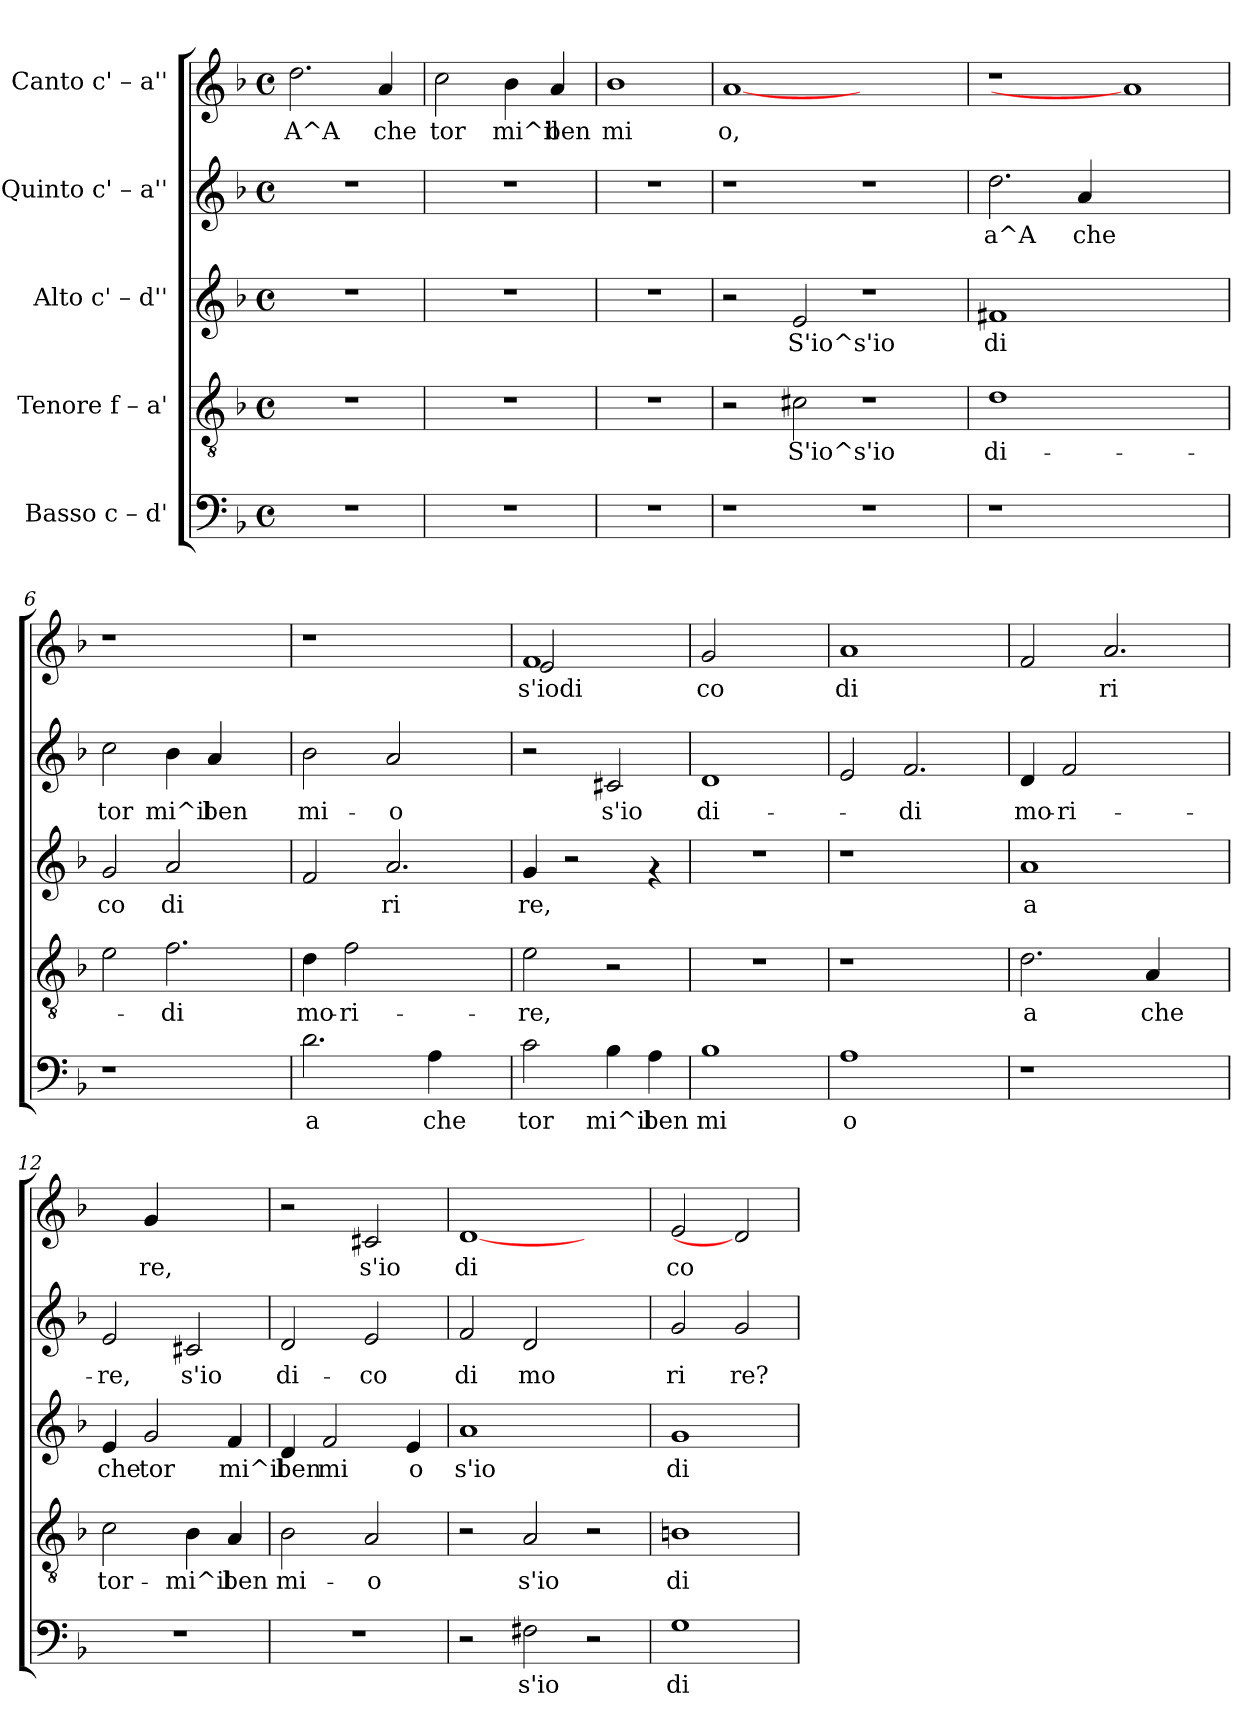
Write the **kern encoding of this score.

**kern	**text	**kern	**text	**kern	**text	**kern	**text	**kern	**text
*part5	*part5	*part4	*part4	*part3	*part3	*part2	*part2	*part1	*part1
*staff5	*staff5	*staff4	*staff4	*staff3	*staff3	*staff2	*staff2	*staff1	*staff1
*I"Basso  c – d'	*	*I"Tenore  f – a'	*	*I"Alto  c' – d''	*	*I"Quinto  c' – a''	*	*I"Canto  c' – a''	*
!!LO:PB:g=z
*stria5	*	*stria5	*	*stria5	*	*stria5	*	*stria5	*
*clefF4	*	*clefGv2	*	*clefG2	*	*clefG2	*	*clefG2	*
*k[b-]	*	*k[b-]	*	*k[b-]	*	*k[b-]	*	*k[b-]	*
*F:	*	*F:	*	*F:	*	*F:	*	*F:	*
*M4/4	*	*M4/4	*	*M4/4	*	*M4/4	*	*M4/4	*
*met(c)	*	*met(c)	*	*met(c)	*	*met(c)	*	*met(c)	*
=1	=1	=1	=1	=1	=1	=1	=1	=1	=1
!	!	!	!	!	!	!	!	!	!LO:LY:b:rj
1r	.	1r	.	1r	.	1r	.	2.dd\	A^A
!	!	!	!	!	!	!	!	!	!LO:LY:b:rj
.	.	.	.	.	.	.	.	4a/	che
=2	=2	=2	=2	=2	=2	=2	=2	=2	=2
!	!	!	!	!	!	!	!	!	!LO:LY:b:rj
1r	.	1r	.	1r	.	1r	.	2cc\	tor
!	!	!	!	!	!	!	!	!	!LO:LY:b:rj
.	.	.	.	.	.	.	.	4b-\	mi^il
!	!	!	!	!	!	!	!	!	!LO:LY:b:rj
.	.	.	.	.	.	.	.	4a/	ben
=3	=3	=3	=3	=3	=3	=3	=3	=3	=3
!	!	!	!	!	!	!	!	!	!LO:LY:b:rj
1r	.	1r	.	1r	.	1r	.	1b-	mi
=4	=4	=4	=4	=4	=4	=4	=4	=4	=4
!	!	!	!	!	!	!	!	!	!LO:LY:b:rj
1r	.	2r	.	2r	.	1r	.	[1a	o,
!	!	!	!LO:LY:b:rj	!	!LO:LY:b:rj	!	!	!	!
.	.	2c#X\	S'io^s'io	2e/	S'io^s'io	.	.	.	.
1r	.	1r	.	1r	.	1r	.	1ryy	.
=5	=5	=5	=5	=5	=5	=5	=5	=5	=5
!	!	!	!LO:LY:b:rj	!	!LO:LY:b:rj	!	!LO:LY:b:cj	!	!
1r	.	1d	di-	1f#X	di	2.dd\	a^A	1r	.
!	!	!	!	!	!	!	!LO:LY:b:cj	!	!
.	.	.	.	.	.	4a/	che	.	.
1ryy	.	1ryy	.	1ryy	.	1ryy	.	1a]	.
=6	=6	=6	=6	=6	=6	=6	=6	=6	=6
!	!	!	!	!	!LO:LY:b:rj	!	!LO:LY:b:cj	!	!
1r	.	2e\	.	2g/	co	2cc\	tor	1r	.
!	!	!	!LO:LY:b:rj	!	!LO:LY:b:rj	!	!LO:LY:b:cj	!	!
.	.	2.f\	-di	2a/	di	4b-\	mi^il	.	.
!	!	!	!	!	!	!	!LO:LY:b:cj	!	!
.	.	.	.	.	.	4a/	ben	.	.
4ryy	.	.	.	4ryy	.	4ryy	.	4ryy	.
!!LO:LB:g=z
=7	=7	=7	=7	=7	=7	=7	=7	=7	=7
!	!LO:LY:b:cj	!	!LO:LY:b:rj	!	!	!	!LO:LY:b:cj	!	!
2.d\	a	4d\	mo-	2f/	.	2b-\	mi-	1r	.
!	!	!	!LO:LY:b:rj	!	!	!	!	!	!
.	.	2f\	-ri-	.	.	.	.	.	.
!	!	!	!	!	!LO:LY:b:rj	!	!LO:LY:b:cj	!	!
.	.	.	.	2.a/	ri	2a/	-o	.	.
!	!LO:LY:b:cj	!	!	!	!	!	!	!	!
4A\	che	2ryy	.	.	.	.	.	.	.
4ryy	.	.	.	.	.	4ryy	.	4ryy	.
=8	=8	=8	=8	=8	=8	=8	=8	=8	=8
!	!LO:LY:b:cj	!	!LO:LY:b:rj	!	!LO:LY:b:rj	!	!	!	!LO:LY:b:rj
*	*	*	*	*	*	*	*	*^	*
2c\	tor	2e\	-re,	4g/	re,	2r	.	1f	2e/	s'iodi
.	.	.	.	2r	.	.	.	.	.	.
!	!LO:LY:b:cj	!	!	!	!	!	!LO:LY:b:cj	!	!	!
4B-\	mi^il	2r	.	.	.	2c#X/	s'io	.	2ryy	.
!	!LO:LY:b:cj	!	!	!	!	!	!	!	!	!
4A\	ben	.	.	4rf	.	.	.	.	.	.
*	*	*	*	*	*	*	*	*v	*v	*
=9	=9	=9	=9	=9	=9	=9	=9	=9	=9
!	!LO:LY:b:cj	!	!	!	!	!	!LO:LY:b:cj	!	!LO:LY:b:rj
1B-	mi	1r	.	1r	.	1d	di-	2g/	co
.	.	.	.	.	.	.	.	2ryy	.
=10	=10	=10	=10	=10	=10	=10	=10	=10	=10
!	!LO:LY:b:cj	!	!	!	!	!	!	!	!LO:LY:b:rj
1A	o	1r	.	1r	.	2e/	.	1a	di
!	!	!	!	!	!	!	!LO:LY:b:cj	!	!
.	.	.	.	.	.	2.f/	-di	.	.
4ryy	.	4ryy	.	4ryy	.	.	.	4ryy	.
=11	=11	=11	=11	=11	=11	=11	=11	=11	=11
!	!	!	!LO:LY:b:rj	!	!LO:LY:b:rj	!	!LO:LY:b:cj	!	!
1r	.	2.d\	a	1a	a	4d/	mo-	2f/	.
!	!	!	!	!	!	!	!LO:LY:b:cj	!	!
.	.	.	.	.	.	2f/	-ri-	.	.
!	!	!	!	!	!	!	!	!	!LO:LY:b:rj
.	.	.	.	.	.	.	.	2.a/	ri
!	!	!	!LO:LY:b:rj	!	!	!	!	!	!
.	.	4A/	che	.	.	2ryy	.	.	.
4ryy	.	4ryy	.	4ryy	.	.	.	.	.
=12	=12	=12	=12	=12	=12	=12	=12	=12	=12
!	!	!	!LO:LY:b:rj	!	!LO:LY:b:rj	!	!LO:LY:b:cj	!	!
1r	.	2c\	tor-	4e/	che	2e/	-re,	4ryy	.
!	!	!	!	!	!LO:LY:b:rj	!	!	!	!LO:LY:b:rj
.	.	.	.	2g/	tor	.	.	4g/	re,
!	!	!	!LO:LY:b:rj	!	!	!	!LO:LY:b:cj	!	!
.	.	4B-\	-mi^il	.	.	2c#X/	s'io	2ryy	.
!	!	!	!LO:LY:b:rj	!	!LO:LY:b:rj	!	!	!	!
.	.	4A/	ben	4f/	mi^il	.	.	.	.
=13	=13	=13	=13	=13	=13	=13	=13	=13	=13
!	!	!	!LO:LY:b:rj	!	!LO:LY:b:rj	!	!LO:LY:b:cj	!	!
1r	.	2B-\	mi-	4d/	ben	2d/	di-	2r	.
!	!	!	!	!	!LO:LY:b:rj	!	!	!	!
.	.	.	.	2f/	mi	.	.	.	.
!	!	!	!LO:LY:b:rj	!	!	!	!LO:LY:b:cj	!	!LO:LY:b:rj
.	.	2A/	-o	.	.	2e/	-co	2c#X/	s'io
!	!	!	!	!	!LO:LY:b:rj	!	!	!	!
.	.	.	.	4e/	o	.	.	.	.
!!LO:PB:g=z
=14	=14	=14	=14	=14	=14	=14	=14	=14	=14
!	!	!	!	!	!LO:LY:b:rj	!	!LO:LY:b:cj	!	!LO:LY:b:rj
2r	.	2r	.	1a	s'io	2f/	di	[1d	di
!	!LO:LY:b:cj	!	!LO:LY:b:rj	!	!	!	!LO:LY:b:cj	!	!
2F#X\	s'io	2A/	s'io	.	.	2d/	mo	.	.
2r	.	2r	.	2ryy	.	2ryy	.	2ryy	.
=15	=15	=15	=15	=15	=15	=15	=15	=15	=15
!	!LO:LY:b:cj	!	!LO:LY:b:rj	!	!LO:LY:b:rj	!	!LO:LY:b:cj	!	!LO:LY:b:rj
1G	di-	1Bn	di	1g	di-	2g/	ri	2e/	co
!	!	!	!	!	!	!	!LO:LY:b:cj	!	!
.	.	.	.	.	.	2g/	re?	2d]	.
=	=	=	=	=	=	=	=	=	=
*-	*-	*-	*-	*-	*-	*-	*-	*-	*-
